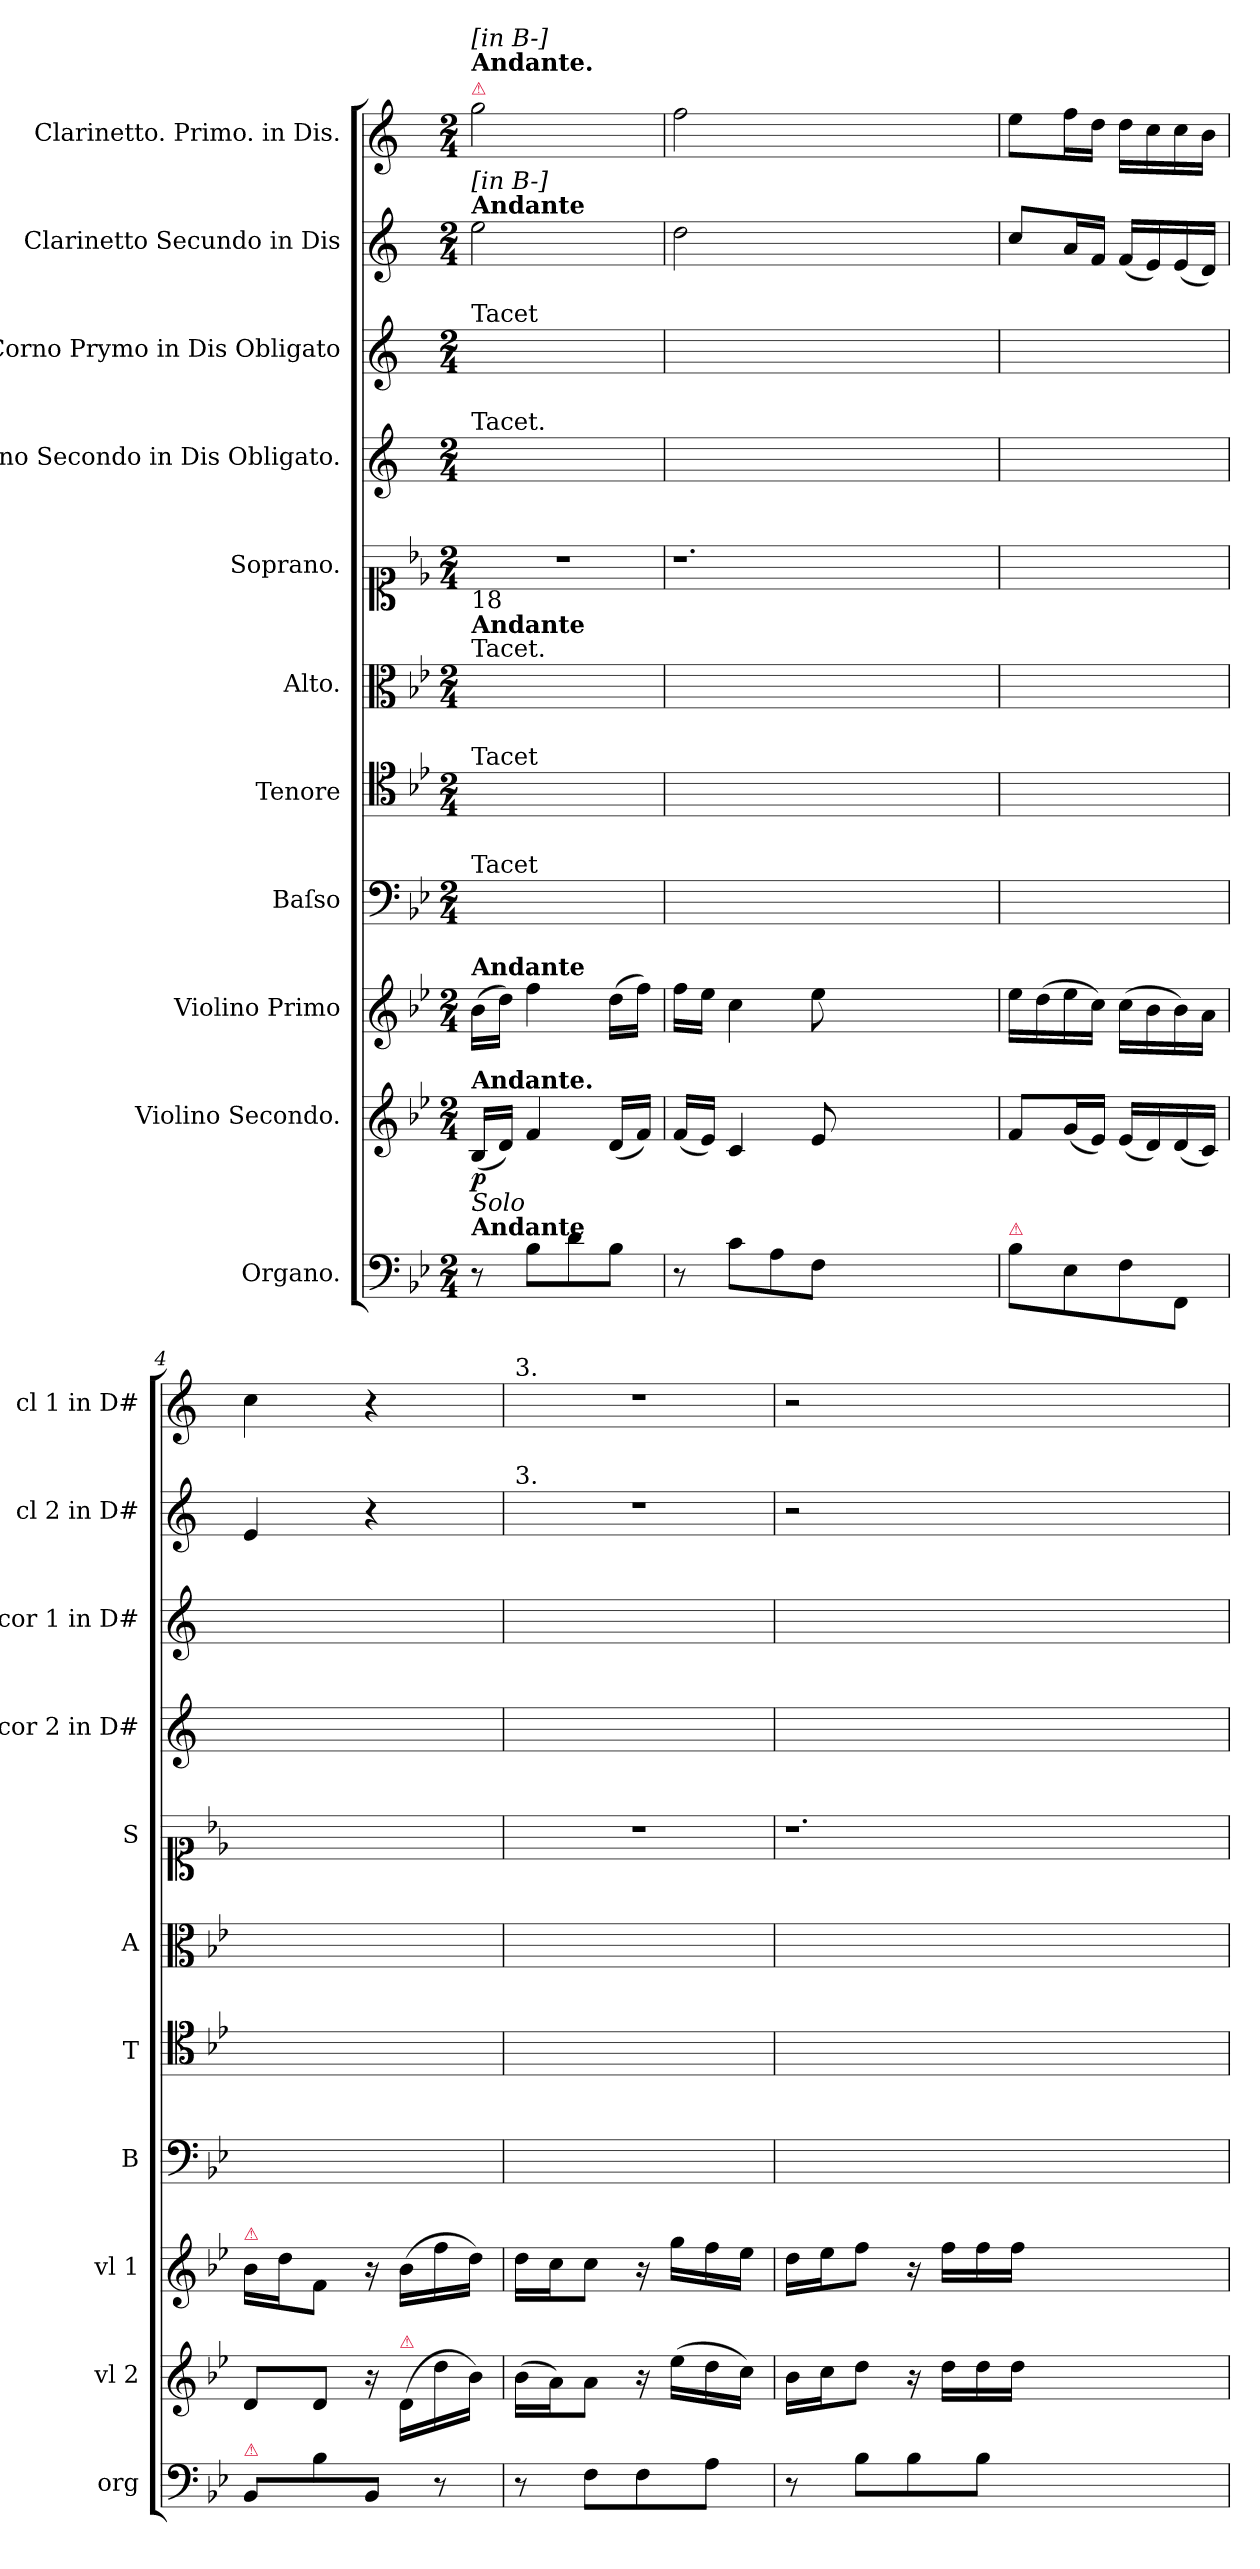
**kern	**kern	**dynam	**kern	**kern	**kern	**kern	**kern	**kern	**kern	**kern	**kern
*part11	*part10	*part10	*part9	*part8	*part7	*part6	*part5	*part4	*part3	*part2	*part1
*staff11	*staff10	*staff10	*staff9	*staff8	*staff7	*staff6	*staff5	*staff4	*staff3	*staff2	*staff1
*I"Organo.	*I"Violino Secondo.	*	*I"Violino Primo	*I"Baſso	*I"Tenore	*I"Alto.	*I"Soprano.	*I"Corno Secondo in Dis Obligato.	*I"Corno Prymo in Dis Obligato	*I"Clarinetto Secundo in Dis	*I"Clarinetto. Primo. in Dis.
*I'org	*I'vl 2	*	*I'vl 1	*I'B	*I'T	*I'A	*I'S	*I'cor 2 in D#	*I'cor 1 in D#	*I'cl 2 in D#	*I'cl 1 in D#
*clefF4	*clefG2	*	*clefG2	*clefF4	*clefC4	*clefC3	*clefC1	*clefG2	*clefG2	*clefG2	*clefG2
*	*	*	*	*	*	*	*	*ITrd5c9	*ITrd5c9	*ITrd1c2	*ITrd1c2
*k[b-e-]	*k[b-e-]	*	*k[b-e-]	*k[b-e-]	*k[b-e-]	*k[b-e-]	*k[b-e-]	*k[b-e-a-]	*k[b-e-a-]	*k[b-e-]	*k[b-e-]
*M2/4	*M2/4	*	*M2/4	*M2/4	*M2/4	*M2/4	*M2/4	*M2/4	*M2/4	*M2/4	*M2/4
=1	=1	=1	=1	=1	=1	=1	=1	=1	=1	=1	=1
!	!	!	!	!	!	!	!	!	!	!	!LO:TX:a:color=crimson:t=⚠
!	!	!	!	!	!	!	!	!	!	!	!LO:TX:a:B:t=Andante.
!	!	!	!	!	!	!	!	!	!	!	!LO:TX:a:t=[in B-]
!	!	!	!	!	!	!	!	!	!	!LO:TX:a:B:t=Andante	!
!	!	!	!	!	!	!	!	!	!	!LO:TX:a:t=[in B-]	!
!	!	!	!	!	!	!	!	!	!LO:TX:a:t=Tacet	!	!
!	!	!	!	!	!	!	!	!LO:TX:a:t=Tacet.	!	!	!
!	!	!	!	!	!	!	!LO:TX:b:t=18	!	!	!	!
!	!	!	!	!	!	!	!LO:TX:b:B:t=Andante	!	!	!	!
!	!	!	!	!	!	!LO:TX:a:t=Tacet.	!	!	!	!	!
!	!	!	!	!	!LO:TX:a:t=Tacet	!	!	!	!	!	!
!	!	!	!	!LO:TX:a:t=Tacet	!	!	!	!	!	!	!
!	!	!	!LO:TX:a:B:t=Andante	!	!	!	!	!	!	!	!
!	!LO:TX:a:B:t=Andante.	!	!	!	!	!	!	!	!	!	!
!LO:TX:a:B:t=Andante	!	!	!	!	!	!	!	!	!	!	!
!LO:TX:a:i:t=Solo	!	!	!	!	!	!	!	!	!	!	!
8r	(16B-/LL	p.	(16b-\LL	2ryy	2ryy	2ryy	2r	2ryy	2ryy	2dd\	2ff\
.	16d/JJ)	.	16dd\JJ)	.	.	.	.	.	.	.	.
8B-\L	4f/	.	4ff\	.	.	.	.	.	.	.	.
8d\	.	.	.	.	.	.	.	.	.	.	.
8B-\J	(16d/LL	.	(16dd\LL	.	.	.	.	.	.	.	.
.	16f/JJ)	.	16ff\JJ)	.	.	.	.	.	.	.	.
=2	=2	=2	=2	=2	=2	=2	=2	=2	=2	=2	=2
8r	(16f/LL	.	16ff\LL	2ryy	2ryy	2ryy	1.r	2ryy	2ryy	2cc\	2ee-\
.	16e-/JJ)	.	16ee-\JJ	.	.	.	.	.	.	.	.
8c\L	4c/	.	4cc\	.	.	.	.	.	.	.	.
8A\	.	.	.	.	.	.	.	.	.	.	.
8F\J	8e-/	.	8ee-\	.	.	.	.	.	.	.	.
1ryy	1ryy	.	1ryy	1ryy	1ryy	1ryy	.	1ryy	1ryy	1ryy	1ryy
=3	=3	=3	=3	=3	=3	=3	=3	=3	=3	=3	=3
!LO:TX:a:color=crimson:t=⚠	!	!	!	!	!	!	!	!	!	!	!
8B-\L	8f/L	.	16ee-\LL	2ryy	2ryy	2ryy	2ryy	2ryy	2ryy	8b-/L	8dd\L
.	.	.	(16dd\	.	.	.	.	.	.	.	.
8E-\	(16g/L	.	16ee-\	.	.	.	.	.	.	16g/L	16ee-\L
.	16e-/JJ)	.	16cc\JJ)	.	.	.	.	.	.	16e-/JJ	16cc\JJ
8F\	(16e-/LL	.	(16cc\LL	.	.	.	.	.	.	(16e-/LL	16cc\LL
.	16d/)	.	16b-\	.	.	.	.	.	.	16d/)	16b-\
8FF/J	(16d/	.	16b-\)	.	.	.	.	.	.	(16d/	16b-\
.	16c/JJ)	.	16a\JJ	.	.	.	.	.	.	16c/JJ)	16a\JJ
=4	=4	=4	=4	=4	=4	=4	=4	=4	=4	=4	=4
!	!	!	!LO:TX:a:color=crimson:t=⚠	!	!	!	!	!	!	!	!
!LO:TX:a:color=crimson:t=⚠	!	!	!	!	!	!	!	!	!	!	!
8BB-/L	8d/L	.	16b-\LL	2ryy	2ryy	2ryy	2ryy	2ryy	2ryy	4d/	4b-\
.	.	.	16dd\J	.	.	.	.	.	.	.	.
8B-\	8d/J	.	8f/J	.	.	.	.	.	.	.	.
8BB-/J	16r	.	16r	.	.	.	.	.	.	4r	4r
!	!LO:TX:a:color=crimson:t=⚠	!	!	!	!	!	!	!	!	!	!
.	(16d/LL	.	(16b-\LL	.	.	.	.	.	.	.	.
8r	16dd\	.	16ff\	.	.	.	.	.	.	.	.
.	16b-\JJ)	.	16dd\JJ)	.	.	.	.	.	.	.	.
=5	=5	=5	=5	=5	=5	=5	=5	=5	=5	=5	=5
!	!	!	!	!	!	!	!	!	!	!	!LO:TX:a:t=3.
!	!	!	!	!	!	!	!	!	!	!LO:TX:a:t=3.	!
8r	(16b-\LL	.	16dd\LL	2ryy	2ryy	2ryy	2r	2ryy	2ryy	2r	2r
.	16a\J)	.	16cc\J	.	.	.	.	.	.	.	.
8F\L	8a\J	.	8cc\J	.	.	.	.	.	.	.	.
8F\	16r	.	16r	.	.	.	.	.	.	.	.
.	(16ee-\LL	.	16gg\LL	.	.	.	.	.	.	.	.
8A\J	16dd\	.	16ff\	.	.	.	.	.	.	.	.
.	16cc\JJ)	.	16ee-\JJ	.	.	.	.	.	.	.	.
=6	=6	=6	=6	=6	=6	=6	=6	=6	=6	=6	=6
8r	16b-\LL	.	16dd\LL	2ryy	2ryy	2ryy	1.r	2ryy	2ryy	2r	2r
.	16cc\J	.	16ee-\J	.	.	.	.	.	.	.	.
8B-\L	8dd\J	.	8ff\J	.	.	.	.	.	.	.	.
8B-\	16r	.	16r	.	.	.	.	.	.	.	.
.	16dd\LL	.	16ff\LL	.	.	.	.	.	.	.	.
8B-\J	16dd\	.	16ff\	.	.	.	.	.	.	.	.
.	16dd\JJ	.	16ff\JJ	.	.	.	.	.	.	.	.
1ryy	1ryy	.	1ryy	1ryy	1ryy	1ryy	.	1ryy	1ryy	1ryy	1ryy
=	=	=	=	=	=	=	=	=	=	=	=
*-	*-	*-	*-	*-	*-	*-	*-	*-	*-	*-	*-
